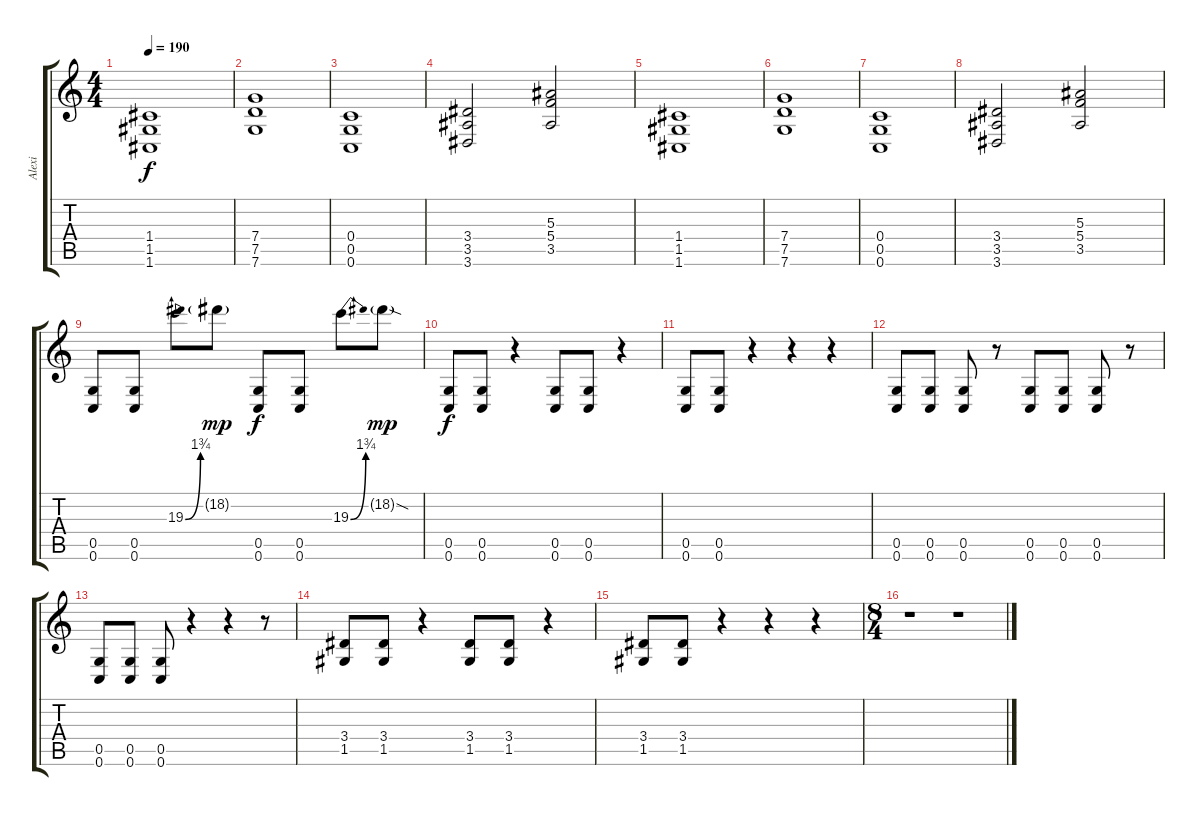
\track ("Alexi" "Alexi") {instrument overdrivenguitar}
\staff {score tabs}
\tuning (D4 A3 F3 C3 G2 C2) {hide}
\ts (4 4)
\tempo 190
\clef g2
\ks c
(1.4 1.5 1.6).1{dy f} |
(7.4 7.5 7.6).1 |
(0.4 0.5 0.6).1 |
(3.4 3.5 3.6).2 (5.3 5.4 3.5).2 |
(1.4 1.5 1.6).1 |
(7.4 7.5 7.6).1 |
(0.4 0.5 0.6).1 |
(3.4 3.5 3.6).2 (5.3 5.4 3.5).2 |
(0.5 0.6).8 (0.5 0.6).8 19.3{be (bend 0 0 60 7)}.8 18.2{g}.8{dy mp} (0.5 0.6).8{dy f} (0.5 0.6).8 19.3{be (bend 0 0 60 7)}.8 18.2{sod g}.8{dy mp} |
(0.5 0.6).8{dy f} (0.5 0.6).8 r.4 (0.5 0.6).8 (0.5 0.6).8 r.4 |
(0.5 0.6).8 (0.5 0.6).8 r.4 r.4 r.4 |
(0.5 0.6).8 (0.5 0.6).8 (0.5 0.6).8 r.8 (0.5 0.6).8 (0.5 0.6).8 (0.5 0.6).8 r.8 |
(0.5 0.6).8 (0.5 0.6).8 (0.5 0.6).8 r.4 r.4 r.8 |
(3.4 1.5).8 (3.4 1.5).8 r.4 (3.4 1.5).8 (3.4 1.5).8 r.4 |
(3.4 1.5).8 (3.4 1.5).8 r.4 r.4 r.4 |
\ts (8 4)
r.1 r.1
